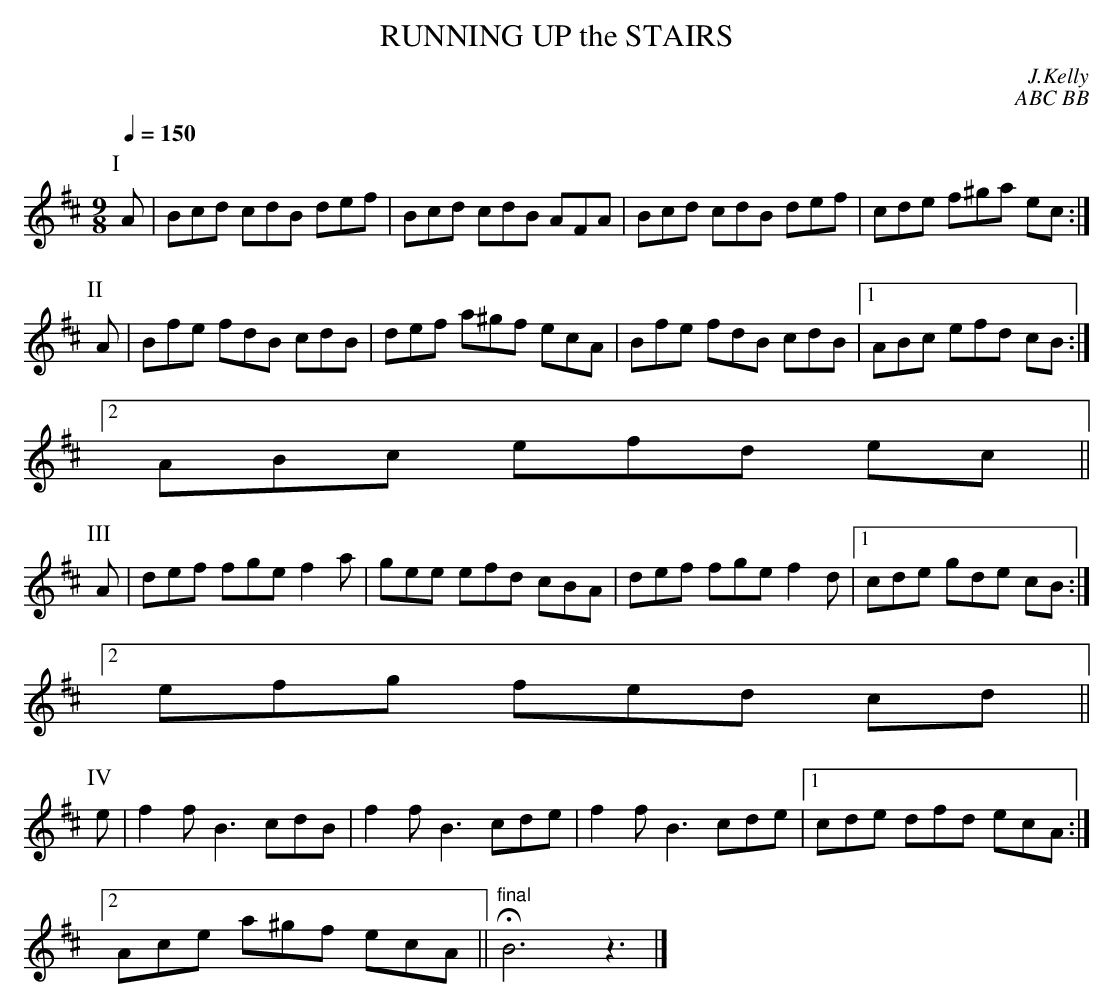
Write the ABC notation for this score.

X:1
T:RUNNING UP the STAIRS
C:J.Kelly
C:ABC BB
M:9/8
L:1/8
Q:1/4=150
K:Bm
P:I
A|Bcd cdB def|Bcd cdB AFA|Bcd cdB def|cde f^ga ec :|
P:II
A|Bfe fdB cdB|def a^gf ecA|Bfe fdB cdB|1 ABc efd cB:|
[2 ABc efd ec||
P:III
A|def fge f2a|gee efd cBA|def fge f2d|1 cde gde cB:|
[2 efg fed cd||
P:IV
e|f2f B3 cdB|f2f B3 cde|f2f B3 cde|1 cde dfd ecA:|
[2 Ace a^gf ecA||"final"HB6z3|]
